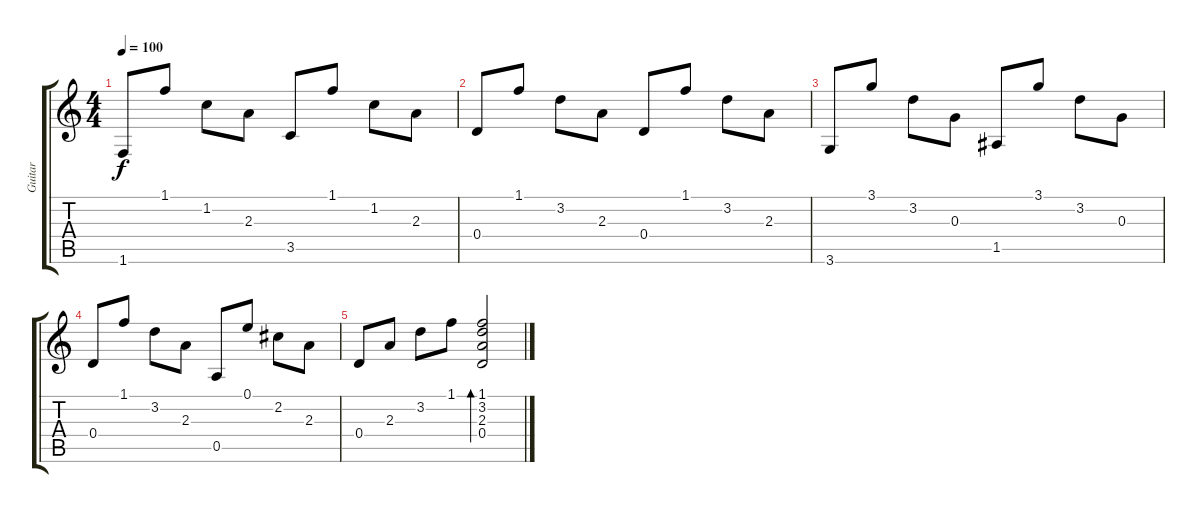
\track ("Guitar" "Guitar") {instrument acousticguitarnylon}
\staff {score tabs}
\tuning (E4 B3 G3 D3 A2 E2) {hide}
\ts (4 4)
\tempo 100
\clef g2
\ks c
1.6.8{dy f} 1.1.8 1.2.8 2.3.8 3.5.8 1.1.8 1.2.8 2.3.8 |
0.4.8 1.1.8 3.2.8 2.3.8 0.4.8 1.1.8 3.2.8 2.3.8 |
3.6.8 3.1.8 3.2.8 0.3.8 1.5.8 3.1.8 3.2.8 0.3.8 |
0.4.8 1.1.8 3.2.8 2.3.8 0.5.8 0.1.8 2.2.8 2.3.8 |
0.4.8 2.3.8 3.2.8 1.1.8 (1.1 3.2 2.3 0.4).2{bd 240}
